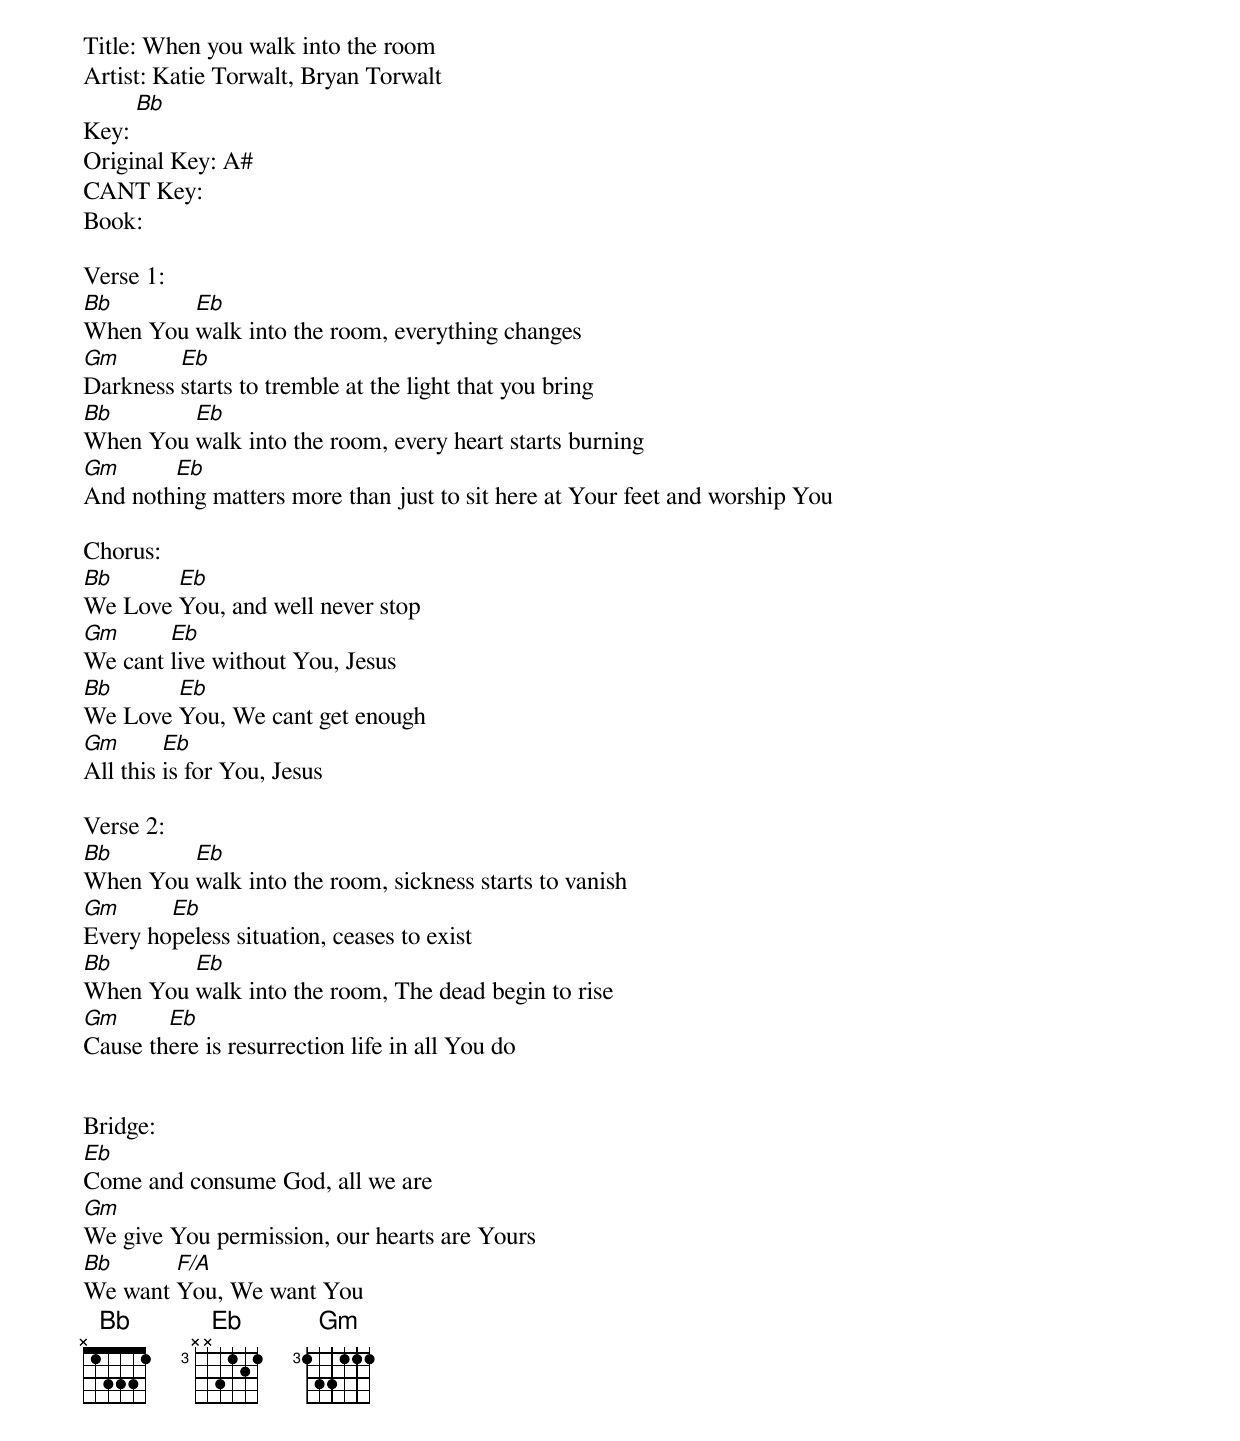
Title: When you walk into the room
Artist: Katie Torwalt, Bryan Torwalt
Key: [Bb]
Original Key: A#
CANT Key:
Book:

Verse 1:
[Bb]When You [Eb]walk into the room, everything changes
[Gm]Darkness [Eb]starts to tremble at the light that you bring
[Bb]When You [Eb]walk into the room, every heart starts burning
[Gm]And noth[Eb]ing matters more than just to sit here at Your feet and worship You

Chorus:
[Bb]We Love [Eb]You, and well never stop
[Gm]We cant [Eb]live without You, Jesus
[Bb]We Love [Eb]You, We cant get enough
[Gm]All this [Eb]is for You, Jesus

Verse 2:
[Bb]When You [Eb]walk into the room, sickness starts to vanish
[Gm]Every ho[Eb]peless situation, ceases to exist
[Bb]When You [Eb]walk into the room, The dead begin to rise
[Gm]Cause th[Eb]ere is resurrection life in all You do


Bridge:
[Eb]Come and consume God, all we are
[Gm]We give You permission, our hearts are Yours
[Bb]We want [F/A]You, We want You
